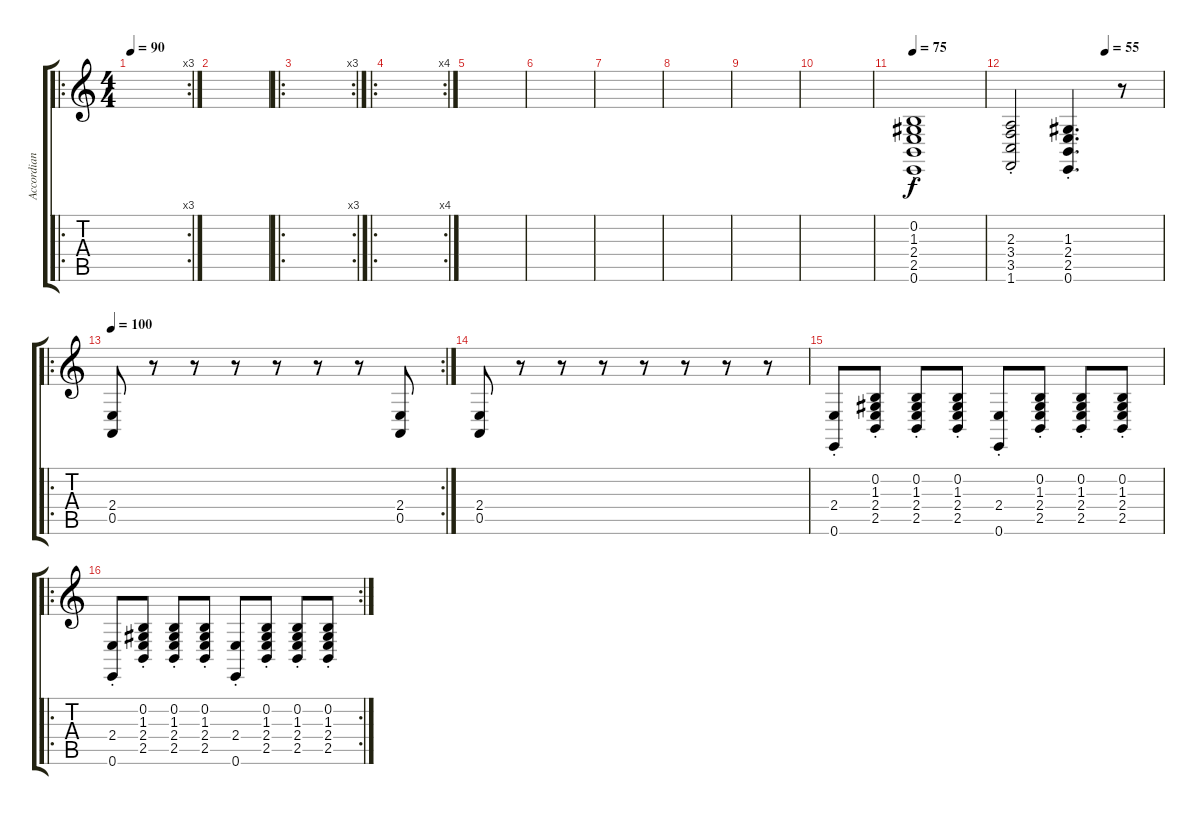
\track ("Accordian" "Accordian") {instrument accordion}
\staff {score tabs}
\tuning (E4 B3 G3 D3 A2 E2) {hide}
\ro
\rc 3
\ts (4 4)
\tempo 90
\clef g2
\ks c
|
|
\ro
\rc 3
|
\ro
\rc 4
|
|
|
|
|
|
|
\tempo 75
(0.2 1.3 2.4 2.5 0.6{st}).1 |
\tempo (55 0.625)
(2.3 3.4 3.5 1.6{st}).2 (1.3 2.4 2.5 0.6{st}).4{d volume 0} r.8 |
\ro
\rc 2
\tempo 100
(2.4 0.5).8{volume 13} r.8 r.8 r.8 r.8 r.8 r.8 (2.4 0.5).8 |
(2.4 0.5).8 r.8 r.8 r.8 r.8 r.8 r.8 r.8 |
(2.4 0.6{st}).8 (0.2{st} 1.3{st} 2.4{st} 2.5{st}).8 (0.2{st} 1.3{st} 2.4{st} 2.5{st}).8 (0.2{st} 1.3{st} 2.4{st} 2.5{st}).8 (2.4 0.6{st}).8 (0.2{st} 1.3{st} 2.4{st} 2.5{st}).8 (0.2{st} 1.3{st} 2.4{st} 2.5{st}).8 (0.2{st} 1.3{st} 2.4{st} 2.5{st}).8 |
\ro
\rc 2
(2.4 0.6{st}).8{volume 8} (0.2{st} 1.3{st} 2.4{st} 2.5{st}).8 (0.2{st} 1.3{st} 2.4{st} 2.5{st}).8 (0.2{st} 1.3{st} 2.4{st} 2.5{st}).8 (2.4 0.6{st}).8 (0.2{st} 1.3{st} 2.4{st} 2.5{st}).8 (0.2{st} 1.3{st} 2.4{st} 2.5{st}).8 (0.2{st} 1.3{st} 2.4{st} 2.5{st}).8
